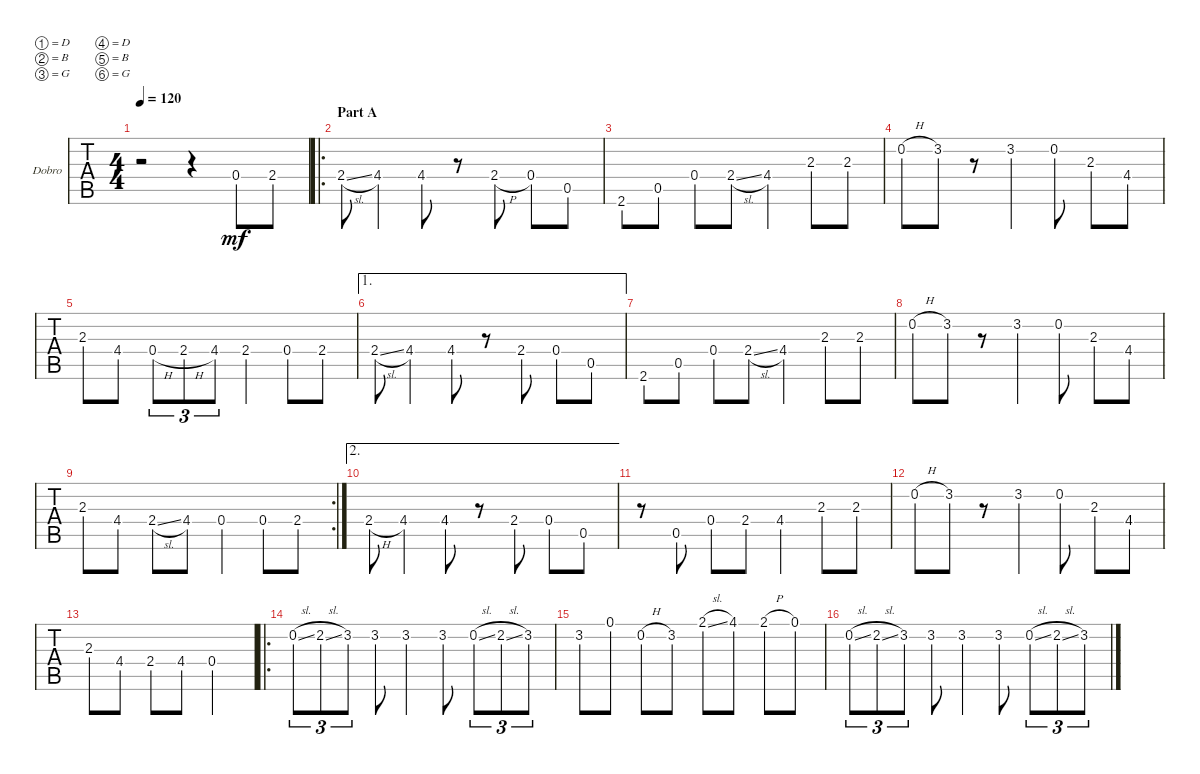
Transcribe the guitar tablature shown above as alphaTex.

\defaultSystemsLayout 4
\bracketExtendMode groupsimilarinstruments
\multiBarRest
\firstSystemTrackNameOrientation horizontal
\otherSystemsTrackNameOrientation horizontal
\track ("Dobro" "Dobro") {solo instrument acousticguitarsteel}
\staff {tabs}
\tuning (D4 B3 G3 D3 B2 G2)
\ts (4 4)
\tempo 120
\clef g2
\ks c
r.2{dy mf instrument acousticguitarsteel} r.4 0.4.8 2.4.8 |
\ro
\section ("" "Part A")
2.4{sl}.8 4.4.4 4.4.8 r.8 2.4{h}.8 0.4.8 0.5.8 |
2.6.8 0.5.8 0.4.8 2.4{sl}.8 4.4.4 2.3.8 2.3.8 |
0.2{h}.8 3.2.8 r.8 3.2.4 0.2.8 2.3.8 4.4.8 |
2.3.8 4.4.8 0.4{h}.8{tu (3 2)} 2.4{h}.8{tu (3 2)} 4.4.8{tu (3 2)} 2.4.4 0.4.8 2.4.8 |
\ae 1
2.4{sl}.8 4.4.4 4.4.8 r.8 2.4.8 0.4.8 0.5.8 |
2.6.8 0.5.8 0.4.8 2.4{sl}.8 4.4.4 2.3.8 2.3.8 |
0.2{h}.8 3.2.8 r.8 3.2.4 0.2.8 2.3.8 4.4.8 |
\rc 2
2.3.8 4.4.8 2.4{sl}.8 4.4.8 0.4.4 0.4.8 2.4.8 |
\ae 2
2.4{h}.8 4.4.4 4.4.8 r.8 2.4.8 0.4.8 0.5.8 |
r.8 0.5.8 0.4.8 2.4.8 4.4.4 2.3.8 2.3.8 |
0.2{h}.8 3.2.8 r.8 3.2.4 0.2.8 2.3.8 4.4.8 |
2.3.8 4.4.8 2.4.8 4.4.8 0.4.2 |
\ro
0.2{sl}.8{tu (3 2)} 2.2{sl}.8{tu (3 2)} 3.2.8{tu (3 2)} 3.2.8 3.2.4 3.2.8 0.2{sl}.8{tu (3 2)} 2.2{sl}.8{tu (3 2)} 3.2.8{tu (3 2)} |
3.2.8 0.1.8 0.2{h}.8 3.2.8 2.1{sl}.8 4.1.8 2.1{h}.8 0.1.8 |
0.2{sl}.8{tu (3 2)} 2.2{sl}.8{tu (3 2)} 3.2.8{tu (3 2)} 3.2.8 3.2.4 3.2.8 0.2{sl}.8{tu (3 2)} 2.2{sl}.8{tu (3 2)} 3.2.8{tu (3 2)}
